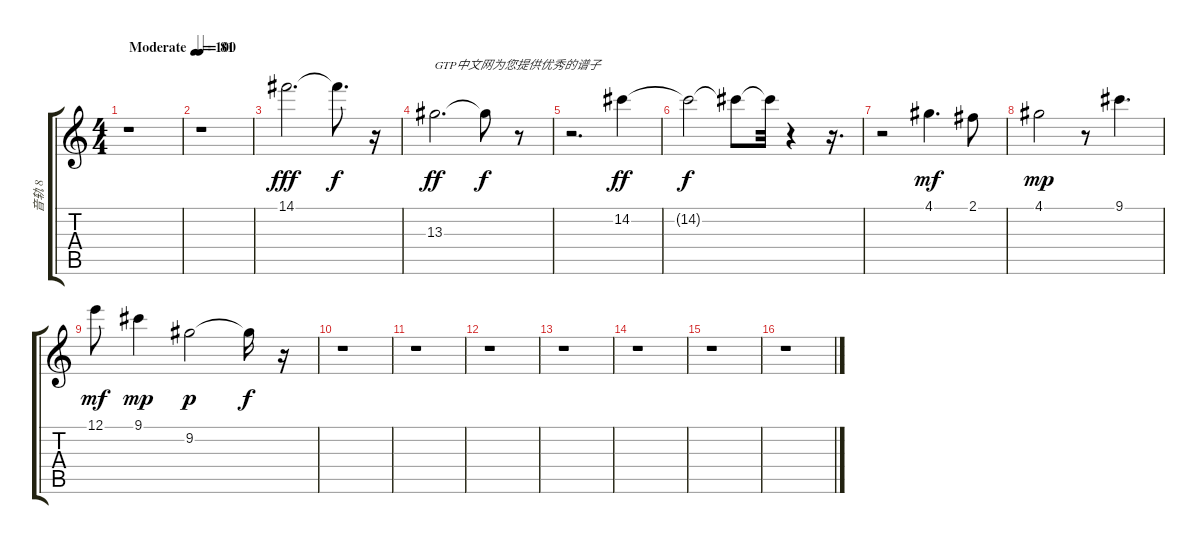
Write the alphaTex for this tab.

\track ("音轨 8" "音轨 8") {instrument overdrivenguitar}
\staff {score tabs}
\tuning (E4 B3 G3 D3 A2 E2) {hide}
\ts (4 4)
\tempo (100 "Moderate")
\clef g2
\ks c
r.1{dy fff instrument overdrivenguitar} |
\tempo 81
r.1 |
14.1.2{d} 14.1{t}.8{d dy f} r.16 |
13.3.2{d txt "GTP中文网为您提供优秀的谱子" dy ff} 13.3{t}.8{dy f} r.8 |
r.2{d} 14.2.4{dy ff} |
14.2{t}.2{dy f} 14.2{t}.8 14.2{t}.32 r.4 r.16{d} |
r.2 4.1.4{d dy mf volume 10 balance 6 instrument electricguitarclean} 2.1.8 |
4.1.2{dy mp} r.8 9.1.4{d} |
12.1.8{dy mf} 9.1.4{dy mp} 9.2.2{dy p} 9.2{t}.16{dy f} r.16 |
r.1 |
r.1 |
r.1 |
r.1 |
r.1 |
r.1 |
r.1
